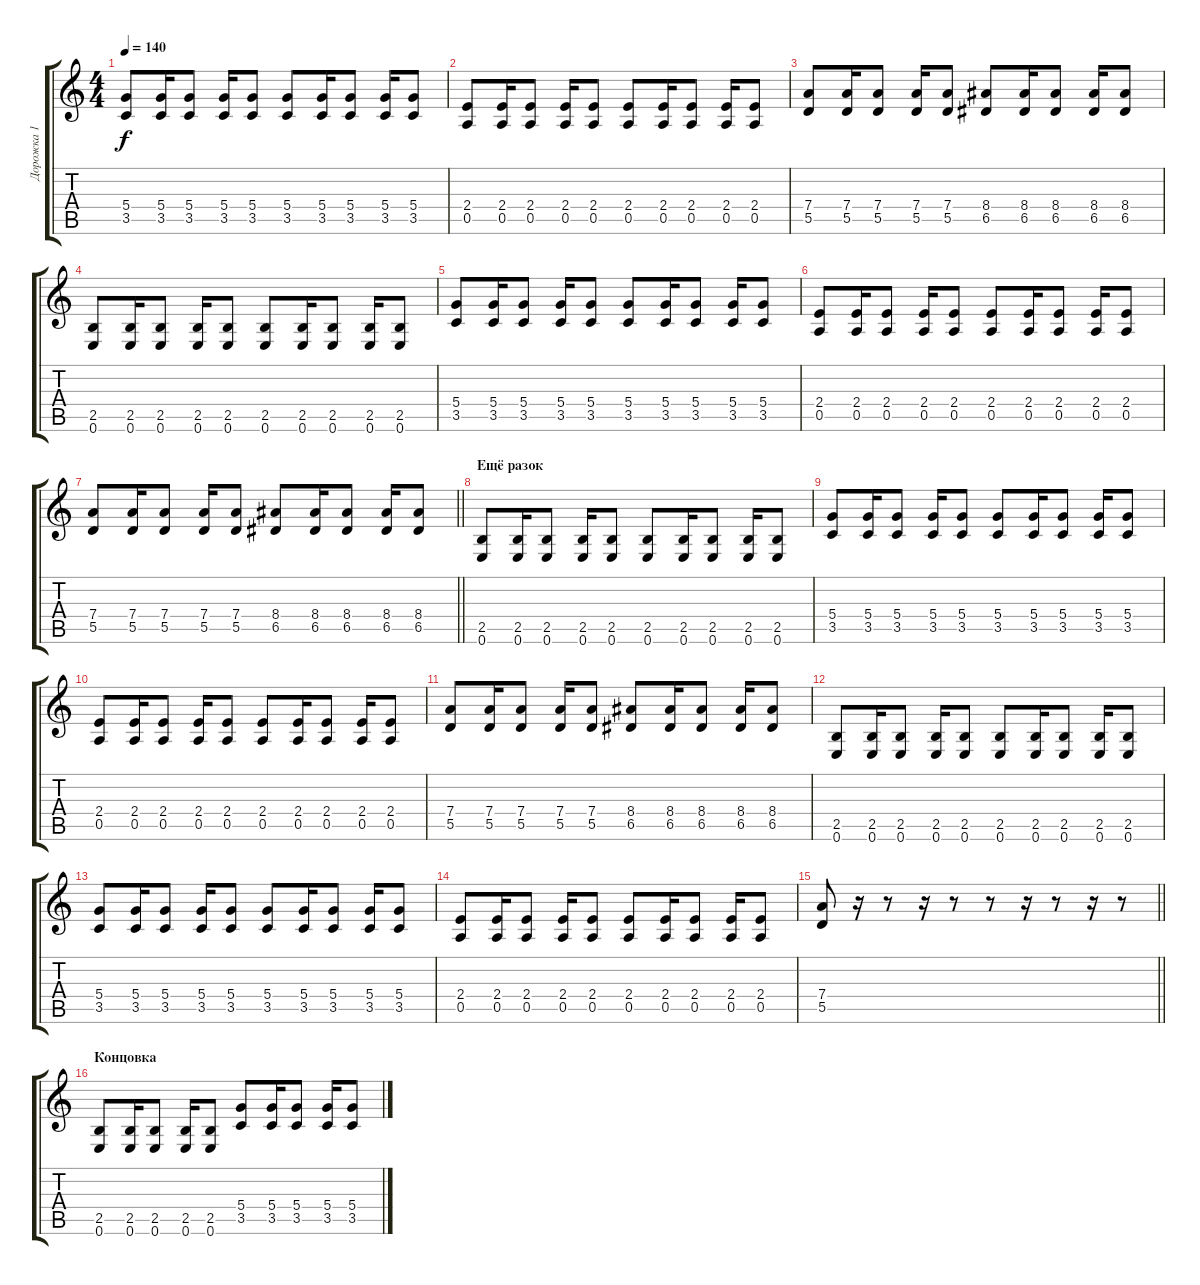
\track ("Дорожка 1" "Дорожка 1") {instrument distortionguitar}
\staff {score tabs}
\tuning (E4 B3 G3 D3 A2 E2) {hide}
\ts (4 4)
\tempo 140
\clef g2
\ks c
(5.4 3.5).8{dy f} (5.4 3.5).16 (5.4 3.5).8 (5.4 3.5).16 (5.4 3.5).8 (5.4 3.5).8 (5.4 3.5).16 (5.4 3.5).8 (5.4 3.5).16 (5.4 3.5).8 |
(2.4 0.5).8 (2.4 0.5).16 (2.4 0.5).8 (2.4 0.5).16 (2.4 0.5).8 (2.4 0.5).8 (2.4 0.5).16 (2.4 0.5).8 (2.4 0.5).16 (2.4 0.5).8 |
(7.4 5.5).8 (7.4 5.5).16 (7.4 5.5).8 (7.4 5.5).16 (7.4 5.5).8 (8.4 6.5).8 (8.4 6.5).16 (8.4 6.5).8 (8.4 6.5).16 (8.4 6.5).8 |
(2.5 0.6).8 (2.5 0.6).16 (2.5 0.6).8 (2.5 0.6).16 (2.5 0.6).8 (2.5 0.6).8 (2.5 0.6).16 (2.5 0.6).8 (2.5 0.6).16 (2.5 0.6).8 |
(5.4 3.5).8 (5.4 3.5).16 (5.4 3.5).8 (5.4 3.5).16 (5.4 3.5).8 (5.4 3.5).8 (5.4 3.5).16 (5.4 3.5).8 (5.4 3.5).16 (5.4 3.5).8 |
(2.4 0.5).8 (2.4 0.5).16 (2.4 0.5).8 (2.4 0.5).16 (2.4 0.5).8 (2.4 0.5).8 (2.4 0.5).16 (2.4 0.5).8 (2.4 0.5).16 (2.4 0.5).8 |
\barLineRight lightlight
(7.4 5.5).8 (7.4 5.5).16 (7.4 5.5).8 (7.4 5.5).16 (7.4 5.5).8 (8.4 6.5).8 (8.4 6.5).16 (8.4 6.5).8 (8.4 6.5).16 (8.4 6.5).8 |
\section ("" "Ещё разок")
(2.5 0.6).8 (2.5 0.6).16 (2.5 0.6).8 (2.5 0.6).16 (2.5 0.6).8 (2.5 0.6).8 (2.5 0.6).16 (2.5 0.6).8 (2.5 0.6).16 (2.5 0.6).8 |
(5.4 3.5).8 (5.4 3.5).16 (5.4 3.5).8 (5.4 3.5).16 (5.4 3.5).8 (5.4 3.5).8 (5.4 3.5).16 (5.4 3.5).8 (5.4 3.5).16 (5.4 3.5).8 |
(2.4 0.5).8 (2.4 0.5).16 (2.4 0.5).8 (2.4 0.5).16 (2.4 0.5).8 (2.4 0.5).8 (2.4 0.5).16 (2.4 0.5).8 (2.4 0.5).16 (2.4 0.5).8 |
(7.4 5.5).8 (7.4 5.5).16 (7.4 5.5).8 (7.4 5.5).16 (7.4 5.5).8 (8.4 6.5).8 (8.4 6.5).16 (8.4 6.5).8 (8.4 6.5).16 (8.4 6.5).8 |
(2.5 0.6).8 (2.5 0.6).16 (2.5 0.6).8 (2.5 0.6).16 (2.5 0.6).8 (2.5 0.6).8 (2.5 0.6).16 (2.5 0.6).8 (2.5 0.6).16 (2.5 0.6).8 |
(5.4 3.5).8 (5.4 3.5).16 (5.4 3.5).8 (5.4 3.5).16 (5.4 3.5).8 (5.4 3.5).8 (5.4 3.5).16 (5.4 3.5).8 (5.4 3.5).16 (5.4 3.5).8 |
(2.4 0.5).8 (2.4 0.5).16 (2.4 0.5).8 (2.4 0.5).16 (2.4 0.5).8 (2.4 0.5).8 (2.4 0.5).16 (2.4 0.5).8 (2.4 0.5).16 (2.4 0.5).8 |
\barLineRight lightlight
(7.4 5.5).8 r.16 r.8 r.16 r.8 r.8 r.16 r.8 r.16 r.8 |
\section ("" "Концовка")
(2.5 0.6).8 (2.5 0.6).16 (2.5 0.6).8 (2.5 0.6).16 (2.5 0.6).8 (5.4 3.5).8 (5.4 3.5).16 (5.4 3.5).8 (5.4 3.5).16 (5.4 3.5).8
